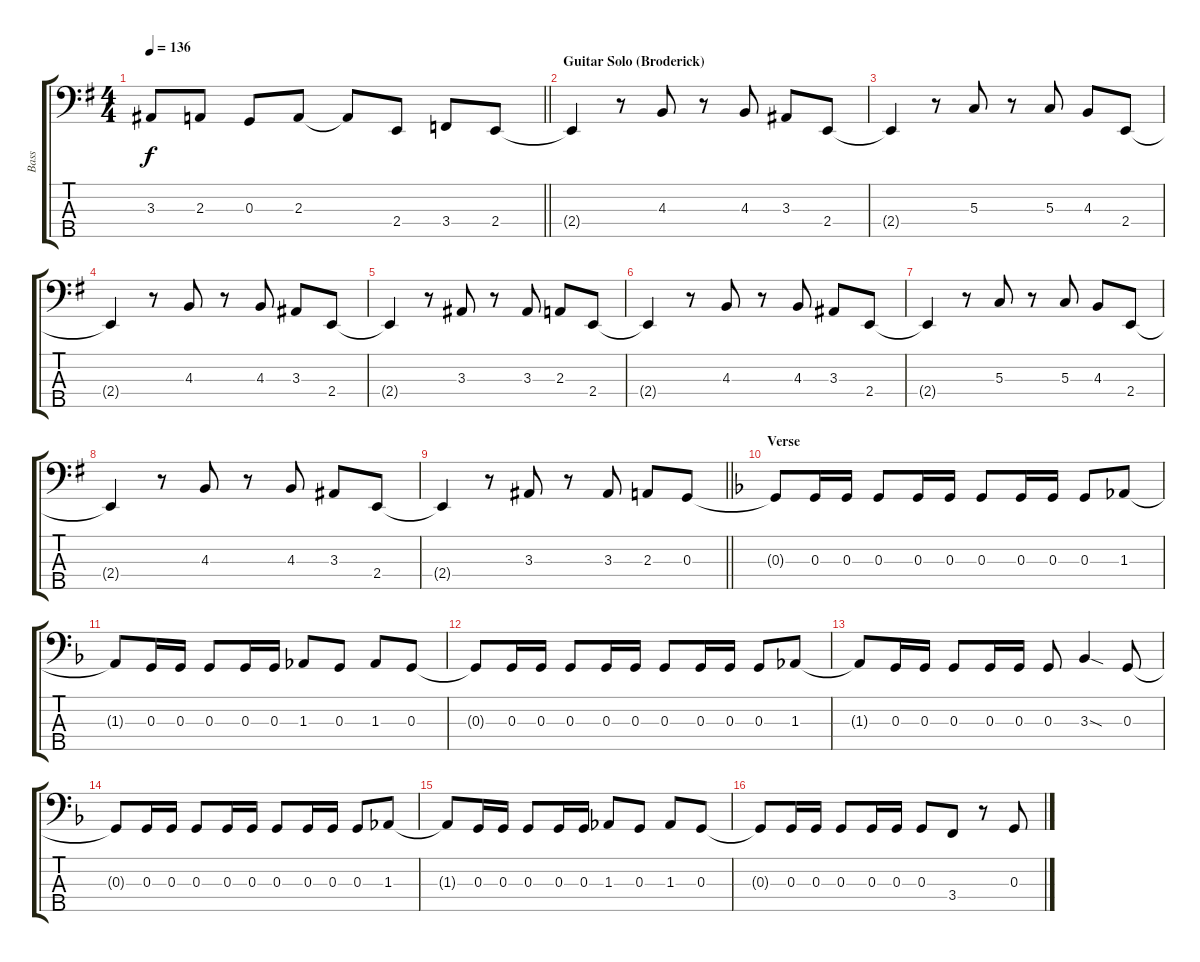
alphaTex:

\track ("Bass" "Bass") {instrument electricbasspick}
\staff {score tabs}
\tuning (F2 C2 G1 D1 A0) {hide}
\ts (4 4)
\tempo 136
\clef f4
\barLineRight lightlight
\ks eminor
3.3{t}.8{dy f} 2.3.8 0.3.8 2.3.8 2.3{t}.8 2.4.8 3.4.8 2.4.8 |
\section ("" "Guitar Solo (Broderick)")
2.4{t}.4 r.8 4.3.8 r.8 4.3.8 3.3.8 2.4.8 |
2.4{t}.4 r.8 5.3.8 r.8 5.3.8 4.3.8 2.4.8 |
2.4{t}.4 r.8 4.3.8 r.8 4.3.8 3.3.8 2.4.8 |
2.4{t}.4 r.8 3.3.8 r.8 3.3.8 2.3.8 2.4.8 |
2.4{t}.4 r.8 4.3.8 r.8 4.3.8 3.3.8 2.4.8 |
2.4{t}.4 r.8 5.3.8 r.8 5.3.8 4.3.8 2.4.8 |
2.4{t}.4 r.8 4.3.8 r.8 4.3.8 3.3.8 2.4.8 |
\barLineRight lightlight
2.4{t}.4 r.8 3.3.8 r.8 3.3.8 2.3.8 0.3.8 |
\section ("" "Verse")
\ks dminor
0.3{t}.8 0.3.16 0.3.16 0.3.8 0.3.16 0.3.16 0.3.8 0.3.16 0.3.16 0.3.8 1.3.8 |
1.3{t}.8 0.3.16 0.3.16 0.3.8 0.3.16 0.3.16 1.3.8 0.3.8 1.3.8 0.3.8 |
0.3{t}.8 0.3.16 0.3.16 0.3.8 0.3.16 0.3.16 0.3.8 0.3.16 0.3.16 0.3.8 1.3.8 |
1.3{t}.8 0.3.16 0.3.16 0.3.8 0.3.16 0.3.16 0.3.8 3.3{sod}.4 0.3.8 |
0.3{t}.8 0.3.16 0.3.16 0.3.8 0.3.16 0.3.16 0.3.8 0.3.16 0.3.16 0.3.8 1.3.8 |
1.3{t}.8 0.3.16 0.3.16 0.3.8 0.3.16 0.3.16 1.3.8 0.3.8 1.3.8 0.3.8 |
0.3{t}.8 0.3.16 0.3.16 0.3.8 0.3.16 0.3.16 0.3.8 3.4.8 r.8 0.3.8
